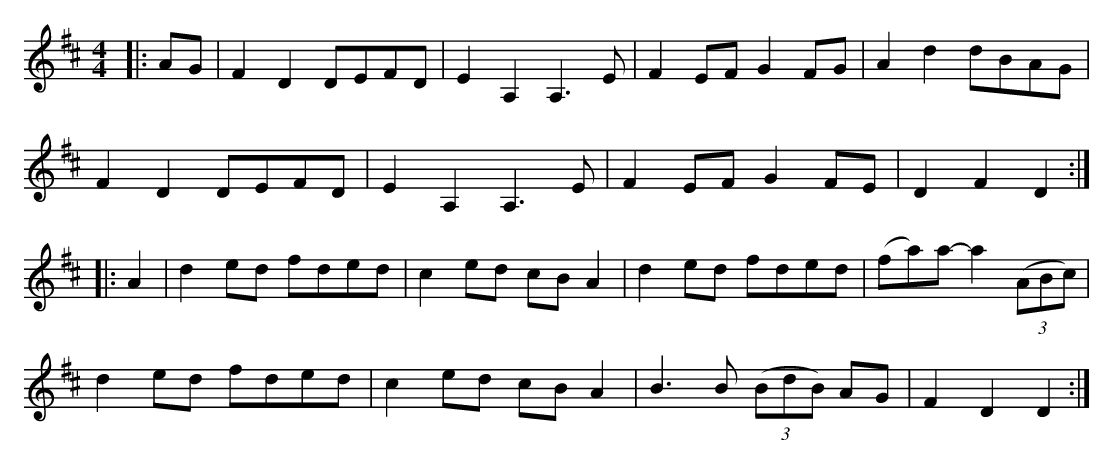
X:1
M:4/4
K:D
|:AG|F2D2 DEFD|E2A,2 A,3E|F2EFG2 FG|A2d2 dBAG|
F2D2 DEFD|E2A,2 A,3E|F2EF G2FE|D2F2D2:|
|:A2|d2ed fded|c2ed cBA2|d2ed fded|(fa)2a- a2(3(ABc)|
d2ed fded|c2ed cBA2|B3B (3(BdB) AG|F2D2D2:|
